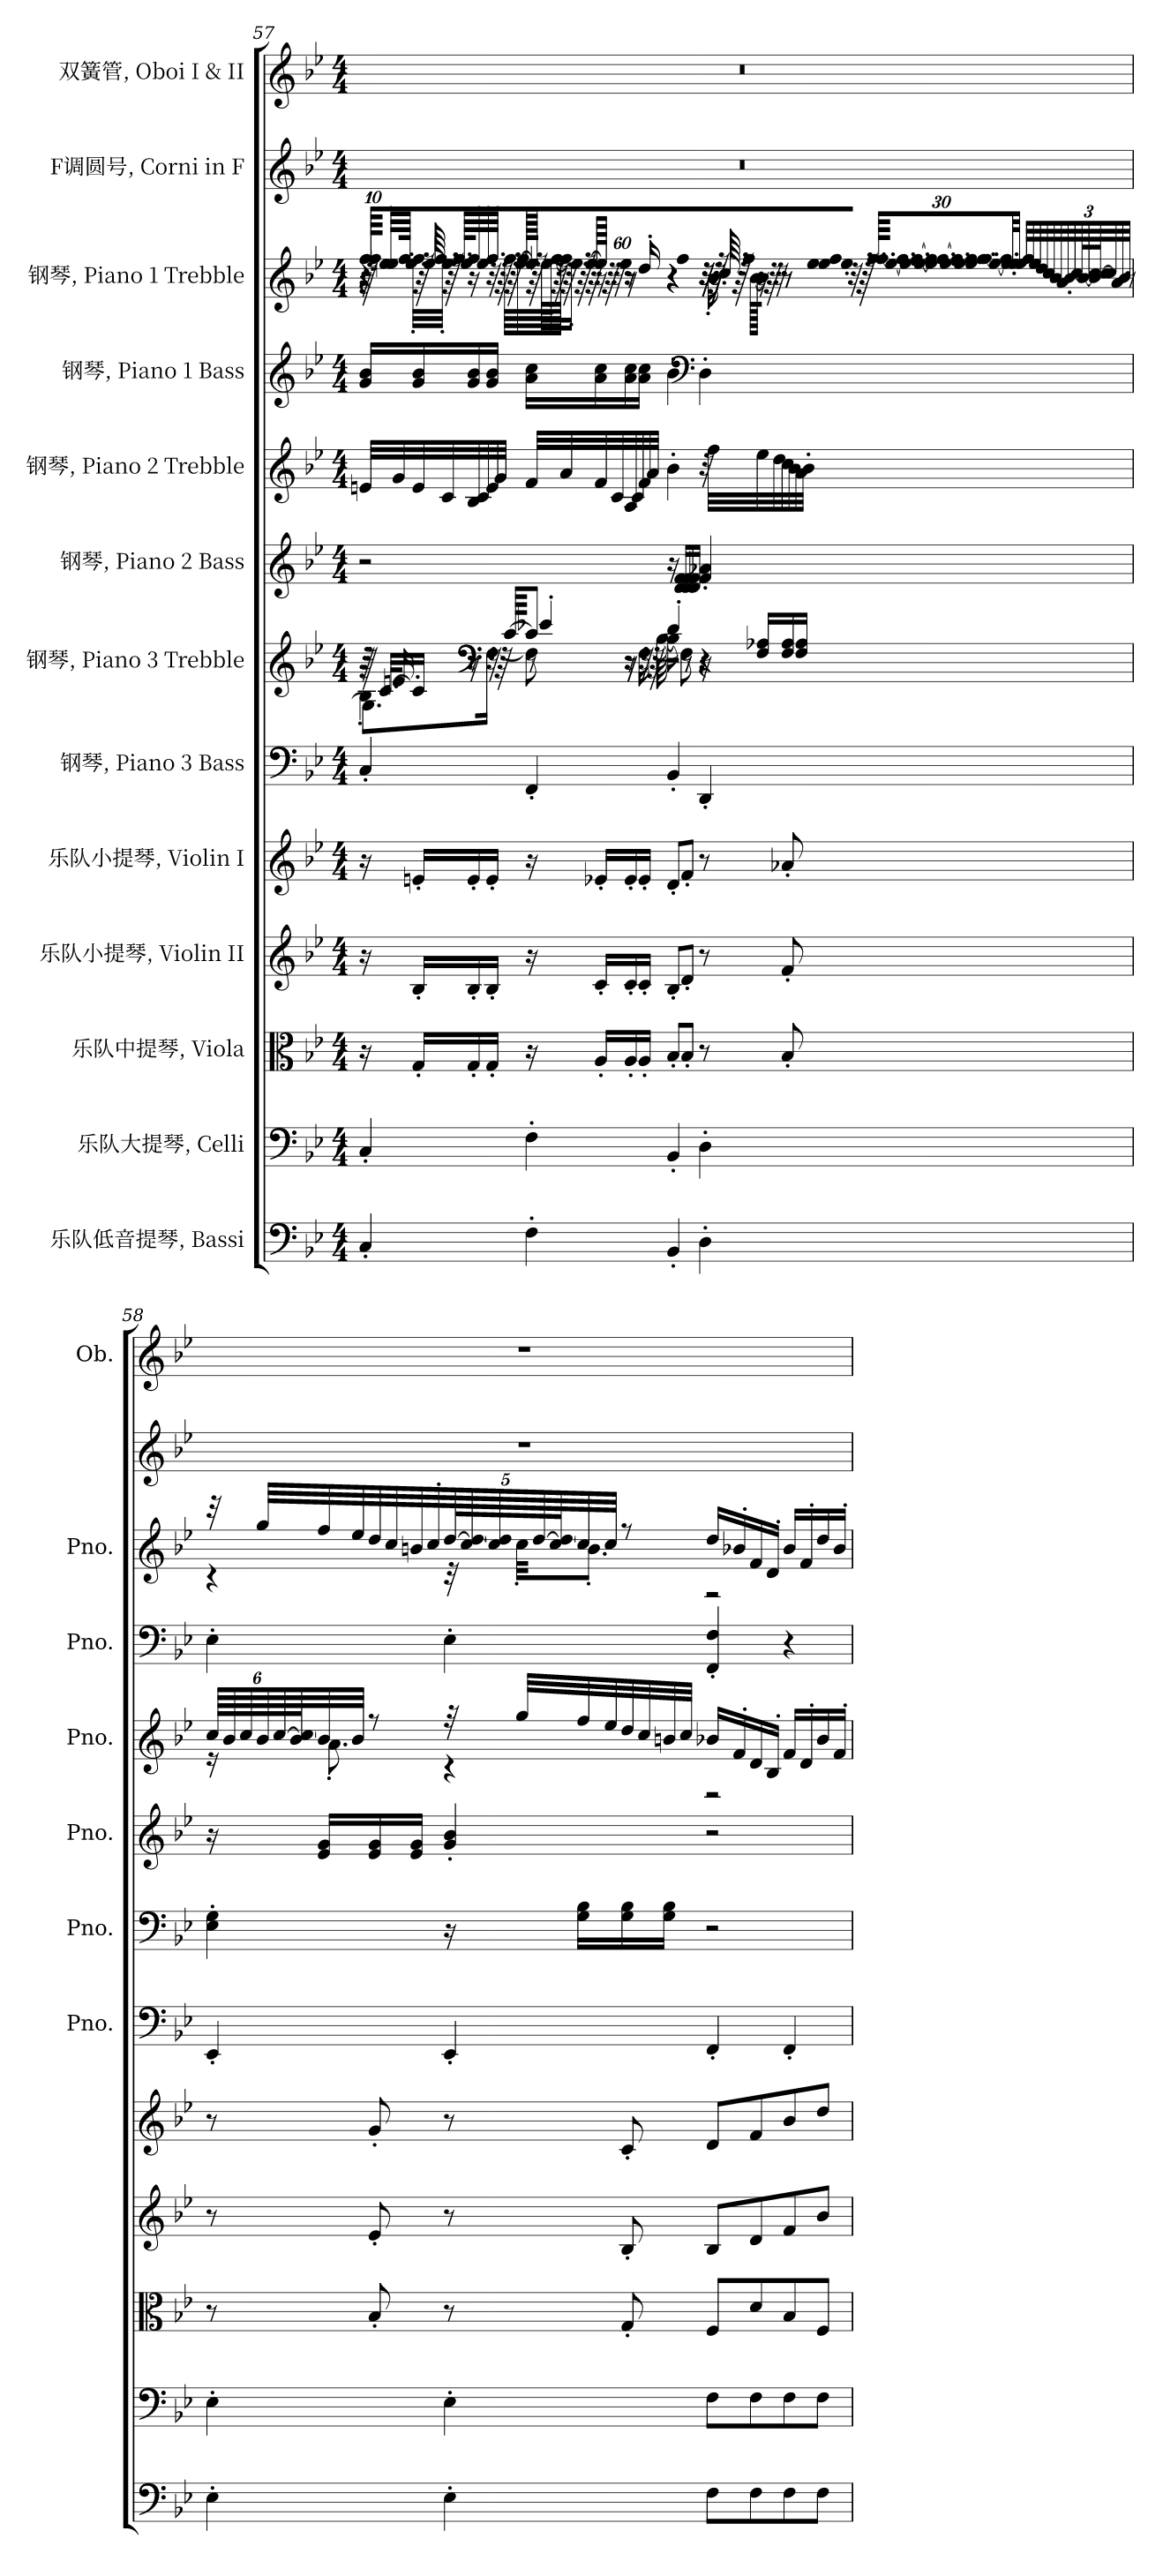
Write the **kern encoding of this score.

**kern	**kern	**kern	**kern	**kern	**kern	**kern	**kern	**kern	**kern	**kern	**kern	**kern
*part13	*part12	*part11	*part10	*part9	*part8	*part7	*part6	*part5	*part4	*part3	*part2	*part1
*staff13	*staff12	*staff11	*staff10	*staff9	*staff8	*staff7	*staff6	*staff5	*staff4	*staff3	*staff2	*staff1
*I"乐队低音提琴, Bassi	*I"乐队大提琴, Celli	*I"乐队中提琴, Viola	*I"乐队小提琴, Violin II	*I"乐队小提琴, Violin I	*I"钢琴, Piano 3 Bass	*I"钢琴, Piano 3 Trebble	*I"钢琴, Piano 2 Bass	*I"钢琴, Piano 2 Trebble	*I"钢琴, Piano 1 Bass	*I"钢琴, Piano 1 Trebble	*I"F调圆号, Corni in F	*I"双簧管, Oboi I &amp; II
*	*	*	*	*	*I'Pno.	*I'Pno.	*I'Pno.	*I'Pno.	*I'Pno.	*I'Pno.	*	*I'Ob.
!!LO:PB:g=z
*clefF4	*clefF4	*clefC3	*clefG2	*clefG2	*clefF4	*clefG2	*clefG2	*clefG2	*clefG2	*clefG2	*clefG2	*clefG2
*ITrd7c12	*	*	*	*	*	*	*	*	*	*	*ITrd4c7	*
*k[b-e-]	*k[b-e-]	*k[b-e-]	*k[b-e-]	*k[b-e-]	*k[b-e-]	*k[b-e-]	*k[b-e-]	*k[b-e-]	*k[b-e-]	*k[b-e-]	*k[b-e-a-]	*k[b-e-]
*M4/4	*M4/4	*M4/4	*M4/4	*M4/4	*M4/4	*M4/4	*M4/4	*M4/4	*M4/4	*M4/4	*M4/4	*M4/4
=57	=57	=57	=57	=57	=57	=57	=57	=57	=57	=57	=57	=57
*	*	*	*	*	*	*^	*	*	*	*^	*	*
*	*	*	*	*	*	*	*^	*	*	*	*	*^	*	*
*	*	*	*	*	*	*	*	*^	*	*	*	*	*	*	*	*
*	*	*	*	*	*	*	*	*	*	*	*	*	*	*	*Xbrackettup	*	*
!	!	!	!	!	!	!	!	!	!	!	!	!	!	!	!LO:N:vis=64	!	!
*	*	*	*	*	*	*	*	*	*	*	*	*	*	*	*^	*	*
4CC'/	4C'/	16r	16r	16r	4C'/	64r	4B-'\	32r	8.G\L]	2r	32en/LLL	16g/ 16b-/LL	64r	16r	640%9ff/LLLL	4r	1r	1r
!	!	!	!	!	!	!	!	!	!	!	!	!	!	!	!LO:N:vis=64	!	!	!
.	.	.	.	.	.	.	.	.	.	.	.	.	.	.	640%9ff/J	.	.	.
.	.	.	.	.	.	[32.c/KLL	.	.	.	.	.	.	32een'/LLL	.	.	.	.	.
!	!	!	!	!	!	!	!	!	!	!	!	!	!	!	!LO:N:vis=32	!	!	!
.	.	.	.	.	.	.	.	.	.	.	.	.	.	.	1920%53ee/	.	.	.
.	.	.	.	.	.	.	.	16.en/	.	.	32g/	.	.	.	.	.	.	.
.	.	.	.	.	.	.	.	.	.	.	.	.	64ff/JJJk	.	.	.	.	.
!	!	!	!	!	!	!	!	!	!	!	!	!	!	!	!LO:N:vis=32	!	!	!
.	.	.	.	.	.	.	.	.	.	.	.	.	.	.	1920%53ee'/	.	.	.
.	.	16G'/LL	16B-'/LL	16en'/LL	.	16c/JJ]	.	.	.	.	32e/	16g/ 16b-/	128r	32ff'\LLL	.	.	.	.
.	.	.	.	.	.	.	.	.	.	.	.	.	64.ee/	.	.	.	.	.
!	!	!	!	!	!	!	!	!	!	!	!	!	!	!	!LO:N:vis=32	!	!	!
.	.	.	.	.	.	.	.	.	.	.	.	.	.	.	1920%53ff/	.	.	.
.	.	.	.	.	.	.	.	.	.	.	32c/	.	128r	32ee'\JJJ	.	.	.	.
.	.	.	.	.	.	.	.	.	.	.	.	.	64.ff/KLLL	.	.	.	.	.
!	!	!	!	!	!	!	!	!	!	!	!	!	!	!	!LO:N:vis=32	!	!	!
.	.	.	.	.	.	.	.	.	.	.	.	.	.	.	1920%53ee/	.	.	.
.	.	16G'/	16B-'/	16e'/	.	16r	.	8r	.	.	32B-/	16g/ 16b-/	32ff'/	16r	.	.	.	.
.	.	.	.	.	.	.	.	.	.	.	.	.	.	.	1920ryy	.	.	.
!	!	!	!	!	!	!	!	!	!	!	!	!	!	!	!LO:N:vis=64	!	!	!
.	.	.	.	.	.	.	.	.	.	.	.	.	.	.	640%9ee/L	.	.	.
!	!	!	!	!	!	!	!	!	!	!	!	!	!	!	!LO:N:vis=64	!	!	!
.	.	.	.	.	.	.	.	.	.	.	.	.	.	.	640%9ff/	.	.	.
.	.	.	.	.	.	.	.	.	.	.	32c/	.	32ee'/	.	.	.	.	.
!	!	!	!	!	!	!	!	!	!	!	!	!	!	!	!LO:N:vis=64	!	!	!
.	.	.	.	.	.	.	.	.	.	.	.	.	.	.	640%9ff/	.	.	.
!	!	!	!	!	!	!	!	!	!	!	!	!	!	!	!LO:N:vis=64	!	!	!
.	.	.	.	.	.	.	.	.	.	.	.	.	.	.	640%9ee/	.	.	.
*	*	*	*	*	*	*clefF4	*	*	*	*	*	*	*	*	*	*	*	*
.	.	16G'/JJ	16B-'/JJ	16e'/JJ	.	32r	.	.	[16F\Jk	.	32e/	16g/ 16b-/JJ	32.ff'/JJJ	32r	.	.	.	.
!	!	!	!	!	!	!	!	!	!	!	!	!	!	!	!LO:N:vis=64	!	!	!
.	.	.	.	.	.	.	.	.	.	.	.	.	.	.	640%9ee/	.	.	.
!	!	!	!	!	!	!	!	!	!	!	!	!	!	!	!LO:N:vis=64	!	!	!
.	.	.	.	.	.	.	.	.	.	.	.	.	.	.	640%9ff/J	.	.	.
.	.	.	.	.	.	64r	.	.	.	.	32g/JJJ	.	.	64r	.	.	.	.
!	!	!	!	!	!	!	!	!	!	!	!	!	!	!	!LO:N:vis=32	!	!	!
.	.	.	.	.	.	.	.	.	.	.	.	.	.	.	1920%53ee'/JJJ	.	.	.
.	.	.	.	.	.	[64c/KKKL	.	.	.	.	.	.	128r	64ff\LLLL	.	.	.	.
.	.	.	.	.	.	.	.	.	.	.	.	.	[128ee/KLLLL	.	.	.	.	.
4FF'\	4F'\	16r	16r	16r	4FF'/	8c/J]	8r	4e-X'/	8F\]	.	32f/LLL	16a\ 16cc\LL	64ee/JJJJ]	64ff\	.	128r	.	.
.	.	.	.	.	.	.	.	.	.	.	.	.	.	.	32r	.	.	.
.	.	.	.	.	.	.	.	.	.	.	.	.	.	.	.	64.ee-X\KKLL	.	.
.	.	.	.	.	.	.	.	.	.	.	.	.	64r	[64ff\	.	.	.	.
.	.	.	.	.	.	.	.	.	.	.	32a/	.	64r	128ff\JJJJk]	.	16.ee-'\JJ	.	.
.	.	.	.	.	.	.	.	.	.	.	.	.	.	.	128r	.	.	.
.	.	.	.	.	.	.	.	.	.	.	.	.	.	128r	.	.	.	.
.	.	.	.	.	.	.	.	.	.	.	.	.	.	.	64.ff/LLLL	.	.	.
.	.	.	.	.	.	.	.	.	.	.	.	.	[64ee-/LLLL	64r	.	.	.	.
.	.	16A'/LL	16c'/LL	16e-X'/LL	.	.	.	.	.	.	32f/	16a\ 16cc\	64ee-/JJJJ]	16r	.	.	.	.
!	!	!	!	!	!	!	!	!	!	!	!	!	!	!	!LO:N:vis=256.	!	!	!
.	.	.	.	.	.	.	.	.	.	.	.	.	.	.	[1920%17ff/L	.	.	.
!	!	!	!	!	!	!	!	!	!	!	!	!	!	!	!LO:N:vis=256.	!	!	!
.	.	.	.	.	.	.	.	.	.	.	.	.	.	.	[1920%17ee-/ 1920%17ff/]	.	.	.
.	.	.	.	.	.	.	.	.	.	.	.	.	64r	.	.	.	.	.
!	!	!	!	!	!	!	!	!	!	!	!	!	!	!	!LO:N:vis=256.	!	!	!
.	.	.	.	.	.	.	.	.	.	.	.	.	.	.	1920%17ee-/] [1920%17ff/J	.	.	.
!	!	!	!	!	!	!	!	!	!	!	!	!	!	!	!LO:N:vis=256%9	!	!	!
.	.	.	.	.	.	.	.	.	.	.	.	.	.	.	[960%17ee-/ 960%17ff/]	.	.	.
.	.	.	.	.	.	.	.	.	.	.	32c/	.	32r	.	.	.	.	.
!	!	!	!	!	!	!	!	!	!	!	!	!	!	!	!LO:N:vis=256.	!	!	!
.	.	.	.	.	.	.	.	.	.	.	.	.	.	.	1920%17ee-/] [1920%17ff/L	.	.	.
!	!	!	!	!	!	!	!	!	!	!	!	!	!	!	!LO:N:vis=256.	!	!	!
.	.	.	.	.	.	.	.	.	.	.	.	.	.	.	1920%17ee-/ 1920%17ff/]J	.	.	.
.	.	16A'/	16c'/	16e-'/	.	8r	16r	.	16r	.	32A/	16a\ 16cc\	16r	8r	.	8r	.	.
!	!	!	!	!	!	!	!	!	!	!	!	!	!	!	!LO:N:vis=256%9	!	!	!
.	.	.	.	.	.	.	.	.	.	.	.	.	.	.	960%17ee-/ 960%17ff/	.	.	.
!	!	!	!	!	!	!	!	!	!	!	!	!	!	!	!LO:N:vis=32.	!	!	!
.	.	.	.	.	.	.	.	.	.	.	.	.	.	.	640%17ee-/ 640%17ff/	.	.	.
.	.	.	.	.	.	.	.	.	.	.	32c/	.	.	.	.	.	.	.
!	!	!	!	!	!	!	!	!	!	!	!	!	!	!	!LO:N:vis=256.	!	!	!
.	.	.	.	.	.	.	.	.	.	.	.	.	.	.	[1920%17ff/L	.	.	.
!	!	!	!	!	!	!	!	!	!	!	!	!	!	!	!LO:N:vis=256.	!	!	!
.	.	.	.	.	.	.	.	.	.	.	.	.	.	.	[1920%17ee-/ 1920%17ff/]JJ	.	.	.
.	.	16A'/JJ	16c'/JJ	16e-'/JJ	.	.	32r	.	[16F\	.	32f/	16a\ 16cc\JJ	16dd'/	.	32ee-/]	.	.	.
.	.	.	.	.	.	.	64r	.	.	.	32a/JJJ	.	.	.	32ee-'/JJJ	.	.	.
.	.	.	.	.	.	.	[64B-\	.	.	.	.	.	.	.	.	.	.	.
4BBB-'/	4BB-'/	8B-'/L	8B-'/L	8d'/L	4BB-'/	2r	8B-\]	4d'/	8F\]	16r	4b-'\	4b-'\	4r	4r	32ee-/LLL	4r	.	.
.	.	.	.	.	.	.	.	.	.	.	.	.	.	.	32ff/	.	.	.
.	.	.	.	.	.	.	.	.	.	16d/ 16f/LL	.	.	.	.	32ee-/	.	.	.
.	.	.	.	.	.	.	.	.	.	.	.	.	.	.	32dd/	.	.	.
.	.	8B-'/J	8d'/J	8f'/J	.	.	8r	.	8r	16d/ 16f/	.	.	.	.	32cc/	.	.	.
.	.	.	.	.	.	.	.	.	.	.	.	.	.	.	32b-/	.	.	.
.	.	.	.	.	.	.	.	.	.	16d/ 16f/JJ	.	.	.	.	32a/	.	.	.
.	.	.	.	.	.	.	.	.	.	.	.	.	.	.	32b-'/	.	.	.
*	*	*	*	*	*	*	*	*	*	*	*	*clefF4	*	*	*	*	*	*
4DD'\	4D'\	8r	8r	8r	4DD'/	.	4r	16r	4r	4f/' 4a-X/'	32r	4D'\	32r	32r	[96cc/L	32r	.	.
.	.	.	.	.	.	.	.	.	.	.	.	.	.	.	[96b-/ 96cc/]	.	.	.
.	.	.	.	.	.	.	.	.	.	.	.	.	.	.	96b-/] [96cc/J	.	.	.
.	.	.	.	.	.	.	.	.	.	.	32ff\LLL	.	128r	64r	32cc/]	16.b-'\	.	.
.	.	.	.	.	.	.	.	.	.	.	.	.	64.cc/	.	.	.	.	.
.	.	.	.	.	.	.	.	.	.	.	.	.	.	128r	.	.	.	.
.	.	.	.	.	.	.	.	.	.	.	.	.	.	[128b-\KLLLL	.	.	.	.
.	.	.	.	.	.	.	.	16F/ 16A-X/LL	.	.	32ee-\	.	16r	64b-\JJJJ]	32a/	.	.	.
.	.	.	.	.	.	.	.	.	.	.	.	.	.	64r	.	.	.	.
.	.	.	.	.	.	.	.	.	.	.	32dd\	.	.	32r	32b-/JJJ	.	.	.
.	.	8B-'/	8f'/	8a-X'/	.	.	.	16F/ 16A-/	.	.	32cc\	.	8r	8r	8r	8r	.	.
.	.	.	.	.	.	.	.	.	.	.	32b-\	.	.	.	.	.	.	.
.	.	.	.	.	.	.	.	16F/ 16A-/JJ	.	.	32a\	.	.	.	.	.	.	.
.	.	.	.	.	.	.	.	.	.	.	32b-'\JJJ	.	.	.	.	.	.	.
*	*	*	*	*	*	*v	*v	*v	*v	*	*	*	*v	*v	*v	*v	*	*
!!LO:PB:g=z
=58	=58	=58	=58	=58	=58	=58	=58	=58	=58	=58	=58	=58
*	*	*	*	*	*	*	*	*Xbrackettup	*	*	*	*
*	*	*	*	*	*	*	*	*^	*	*^	*	*
4EE-'\	4E-'\	8r	8r	8r	4EE-'/	4E-\' 4G\'	16r	96cc/LLLL	16r	4E-'\	32r	4r	1r	1r
.	.	.	.	.	.	.	.	96b-/	.	.	.	.	.	.
.	.	.	.	.	.	.	.	96cc/	.	.	.	.	.	.
.	.	.	.	.	.	.	.	96b-/	.	.	32gg/LLL	.	.	.
.	.	.	.	.	.	.	.	[96cc/	.	.	.	.	.	.
.	.	.	.	.	.	.	.	[96b-/ 96cc/]J	.	.	.	.	.	.
.	.	.	.	.	.	.	16e-/ 16g/LL	32b-/]	8.a'\	.	32ff/	.	.	.
.	.	.	.	.	.	.	.	32b-/JJJ	.	.	32ee-/	.	.	.
.	.	8B-'/	8e-'/	8g'/	.	.	16e-/ 16g/	8r	.	.	32dd/	.	.	.
.	.	.	.	.	.	.	.	.	.	.	32cc/	.	.	.
.	.	.	.	.	.	.	16e-/ 16g/JJ	.	.	.	32bn/	.	.	.
.	.	.	.	.	.	.	.	.	.	.	32cc'/	.	.	.
4EE-'\	4E-'\	8r	8r	8r	4EE-'/	16r	4g/' 4b-/'	32r	4r	4E-'\	[80dd/L	32r	.	.
.	.	.	.	.	.	.	.	.	.	.	[80cc/ 80dd/]	.	.	.
.	.	.	.	.	.	.	.	.	.	.	80cc/] 80dd/	.	.	.
.	.	.	.	.	.	.	.	32gg/LLL	.	.	.	32cc'\KKL	.	.
.	.	.	.	.	.	.	.	.	.	.	[80dd/	.	.	.
.	.	.	.	.	.	.	.	.	.	.	[80cc/ 80dd/]J	.	.	.
.	.	.	.	.	.	16G\ 16B-\LL	.	32ff/	.	.	32cc/]	8.b'\J	.	.
.	.	.	.	.	.	.	.	32ee-/	.	.	32cc/JJJ	.	.	.
.	.	8G'/	8B-'/	8c'/	.	16G\ 16B-\	.	32dd/	.	.	8r	.	.	.
.	.	.	.	.	.	.	.	32cc/	.	.	.	.	.	.
.	.	.	.	.	.	16G\ 16B-\JJ	.	32bn/	.	.	.	.	.	.
.	.	.	.	.	.	.	.	32cc/JJJ	.	.	.	.	.	.
8FF\L	8F\L	8F/L	8B-/L	8d/L	4FF'/	2r	2r	16b-X/LL	2r	4FF/' 4F/'	16dd/LL	2r	.	.
.	.	.	.	.	.	.	.	16f'/	.	.	16b-X'/	.	.	.
8FF\	8F\	8d/	8d/	8f/	.	.	.	16d/	.	.	16f/	.	.	.
.	.	.	.	.	.	.	.	16B-'/JJ	.	.	16d'/JJ	.	.	.
8FF\	8F\	8B-/	8f/	8b-/	4FF'/	.	.	16f/LL	.	4r	16b-/LL	.	.	.
.	.	.	.	.	.	.	.	16d'/	.	.	16f'/	.	.	.
8FF\J	8F\J	8F/J	8b-/J	8dd/J	.	.	.	16b-/	.	.	16dd/	.	.	.
.	.	.	.	.	.	.	.	16f'/JJ	.	.	16b-'/JJ	.	.	.
*	*	*	*	*	*	*	*	*v	*v	*	*v	*v	*	*
=	=	=	=	=	=	=	=	=	=	=	=	=
*-	*-	*-	*-	*-	*-	*-	*-	*-	*-	*-	*-	*-
